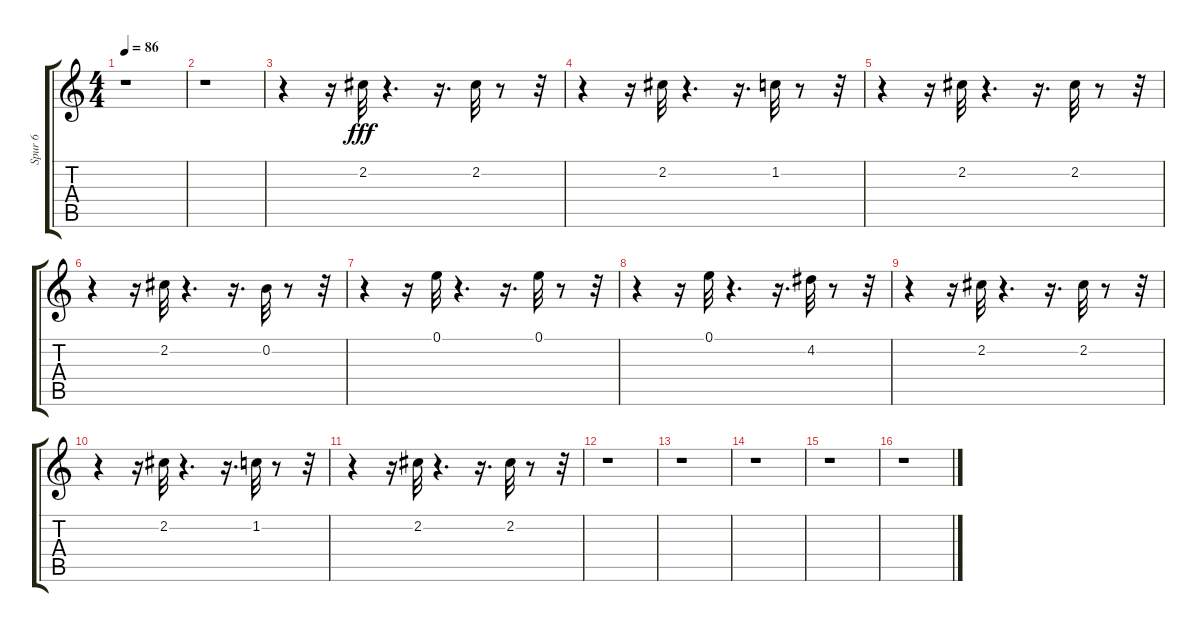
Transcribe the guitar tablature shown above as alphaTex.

\track ("Spur 6" "Spur 6") {instrument electricguitarmuted}
\staff {score tabs}
\tuning (E4 B3 G3 D3 A2 E2) {hide}
\ts (4 4)
\tempo 86
\clef g2
\ks c
r.1{dy fff instrument electricguitarmuted} |
r.1 |
r.4 r.16 2.2.32 r.4{d} r.16{d} 2.2.32 r.8 r.32 |
r.4 r.16 2.2.32 r.4{d} r.16{d} 1.2.32 r.8 r.32 |
r.4 r.16 2.2.32 r.4{d} r.16{d} 2.2.32 r.8 r.32 |
r.4 r.16 2.2.32 r.4{d} r.16{d} 0.2.32 r.8 r.32 |
r.4 r.16 0.1.32 r.4{d} r.16{d} 0.1.32 r.8 r.32 |
r.4 r.16 0.1.32 r.4{d} r.16{d} 4.2.32 r.8 r.32 |
r.4 r.16 2.2.32 r.4{d} r.16{d} 2.2.32 r.8 r.32 |
r.4 r.16 2.2.32 r.4{d} r.16{d} 1.2.32 r.8 r.32 |
r.4 r.16 2.2.32 r.4{d} r.16{d} 2.2.32 r.8 r.32 |
r.1 |
r.1 |
r.1 |
r.1 |
r.1
